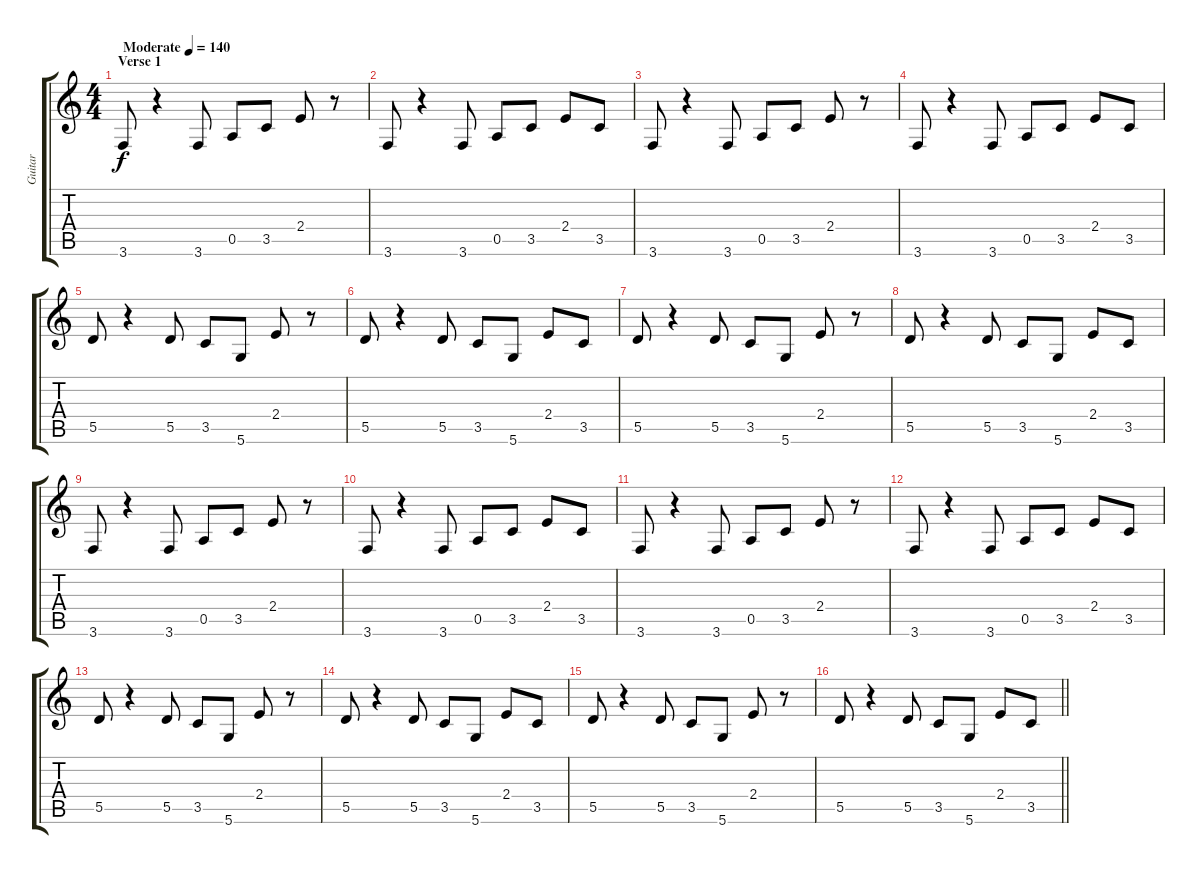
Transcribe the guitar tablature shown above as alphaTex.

\track ("Guitar" "Guitar") {instrument distortionguitar}
\staff {score tabs}
\tuning (E4 B3 G3 D3 A2 D2) {hide}
\ts (4 4)
\section ("" "Verse 1")
\tempo (140 "Moderate")
\clef g2
\ks c
3.6.8{dy f instrument distortionguitar} r.4 3.6.8 0.5.8 3.5.8 2.4.8 r.8 |
3.6.8 r.4 3.6.8 0.5.8 3.5.8 2.4.8 3.5.8 |
3.6.8 r.4 3.6.8 0.5.8 3.5.8 2.4.8 r.8 |
3.6.8 r.4 3.6.8 0.5.8 3.5.8 2.4.8 3.5.8 |
5.5.8 r.4 5.5.8 3.5.8 5.6.8 2.4.8 r.8 |
5.5.8 r.4 5.5.8 3.5.8 5.6.8 2.4.8 3.5.8 |
5.5.8 r.4 5.5.8 3.5.8 5.6.8 2.4.8 r.8 |
5.5.8 r.4 5.5.8 3.5.8 5.6.8 2.4.8 3.5.8 |
3.6.8 r.4 3.6.8 0.5.8 3.5.8 2.4.8 r.8 |
3.6.8 r.4 3.6.8 0.5.8 3.5.8 2.4.8 3.5.8 |
3.6.8 r.4 3.6.8 0.5.8 3.5.8 2.4.8 r.8 |
3.6.8 r.4 3.6.8 0.5.8 3.5.8 2.4.8 3.5.8 |
5.5.8 r.4 5.5.8 3.5.8 5.6.8 2.4.8 r.8 |
5.5.8 r.4 5.5.8 3.5.8 5.6.8 2.4.8 3.5.8 |
5.5.8 r.4 5.5.8 3.5.8 5.6.8 2.4.8 r.8 |
\barLineRight lightlight
5.5.8 r.4 5.5.8 3.5.8 5.6.8 2.4.8 3.5.8
